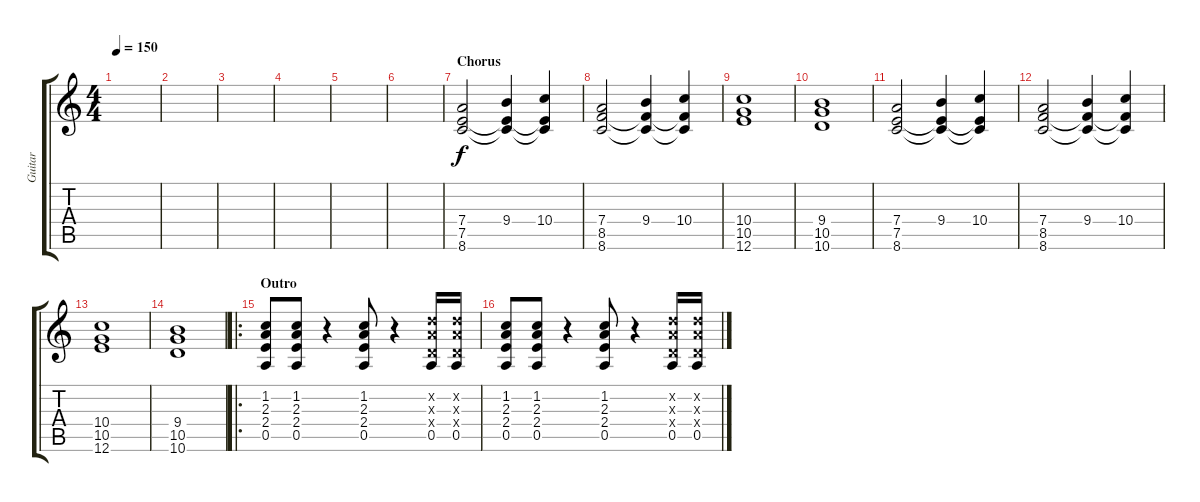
\track ("Guitar" "Guitar") {instrument overdrivenguitar}
\staff {score tabs}
\tuning (E4 B3 G3 D3 A2 E2) {hide}
\ts (4 4)
\tempo 150
\clef g2
\ks c
|
|
|
|
|
|
\section ("" "Chorus")
(7.4 7.5 8.6).2 (9.4 7.5{t} 8.6{t}).4 (10.4 7.5{t} 8.6{t}).4 |
(7.4 8.5 8.6).2 (9.4 8.5{t} 8.6{t}).4 (10.4 8.5{t} 8.6{t}).4 |
(10.4 10.5 12.6).1 |
(9.4 10.5 10.6).1 |
(7.4 7.5 8.6).2 (9.4 7.5{t} 8.6{t}).4 (10.4 7.5{t} 8.6{t}).4 |
(7.4 8.5 8.6).2 (9.4 8.5{t} 8.6{t}).4 (10.4 8.5{t} 8.6{t}).4 |
(10.4 10.5 12.6).1 |
(9.4 10.5 10.6).1 |
\ro
\section ("" "Outro")
(1.2 2.3 2.4 0.5).8 (1.2 2.3 2.4 0.5).8 r.4 (1.2 2.3 2.4 0.5).8 r.4 (3.2{x} 2.3{x} 0.4{x} 0.5).16 (3.2{x} 2.3{x} 0.4{x} 0.5).16 |
(1.2 2.3 2.4 0.5).8 (1.2 2.3 2.4 0.5).8 r.4 (1.2 2.3 2.4 0.5).8 r.4 (3.2{x} 2.3{x} 0.4{x} 0.5).16 (3.2{x} 2.3{x} 0.4{x} 0.5).16
